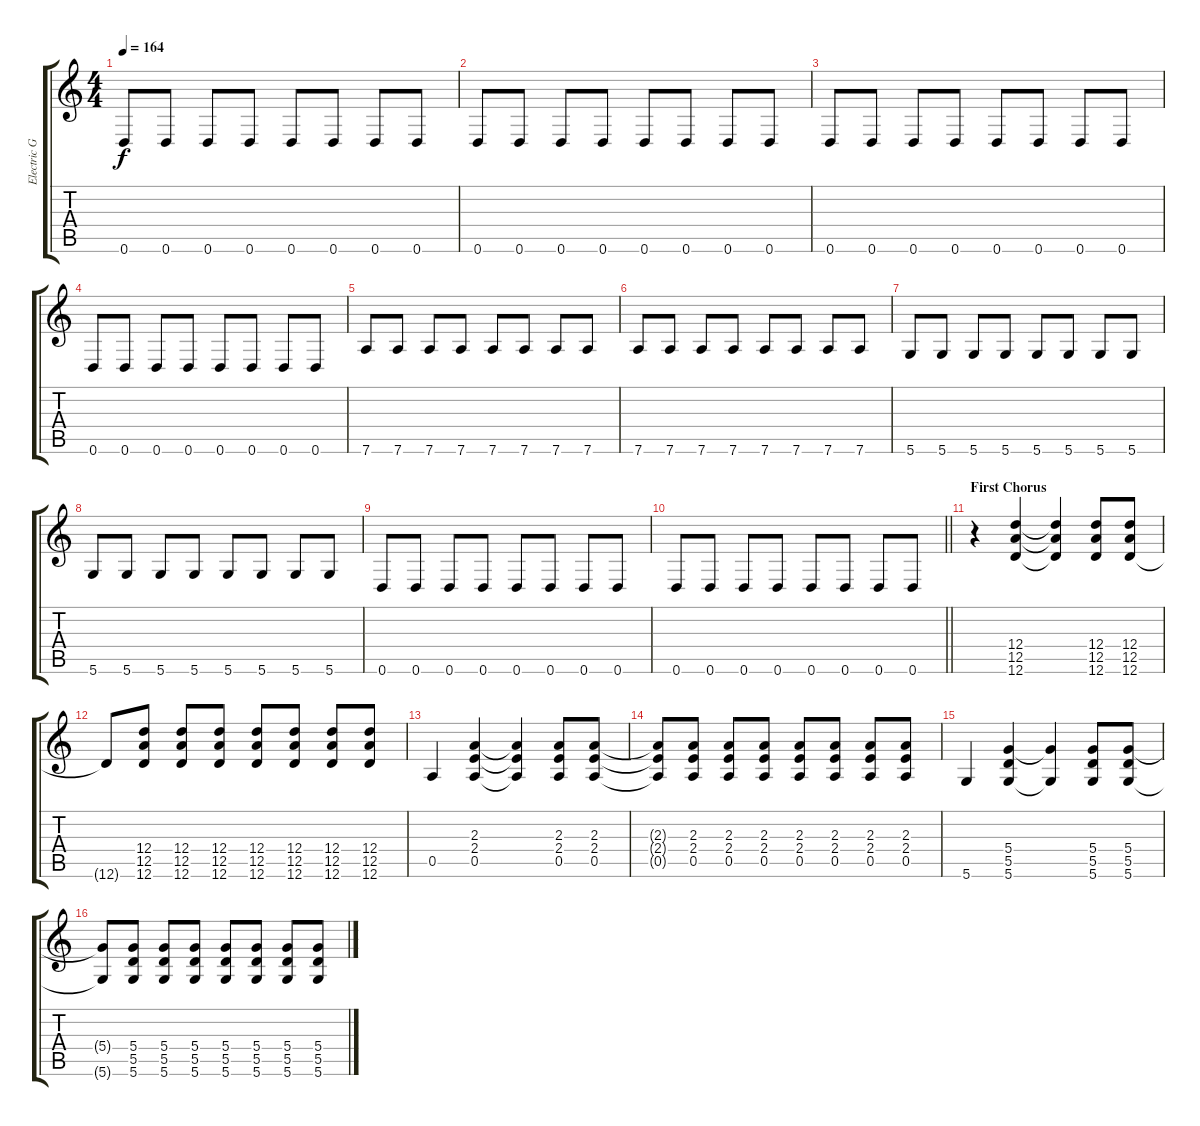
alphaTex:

\track ("Electric Guitar" "Electric G") {instrument distortionguitar}
\staff {score tabs}
\tuning (E4 B3 G3 D3 A2 D2) {hide}
\ts (4 4)
\tempo 164
\clef g2
\ks c
0.6.8{dy f} 0.6.8 0.6.8 0.6.8 0.6.8 0.6.8 0.6.8 0.6.8 |
0.6.8 0.6.8 0.6.8 0.6.8 0.6.8 0.6.8 0.6.8 0.6.8 |
0.6.8 0.6.8 0.6.8 0.6.8 0.6.8 0.6.8 0.6.8 0.6.8 |
0.6.8 0.6.8 0.6.8 0.6.8 0.6.8 0.6.8 0.6.8 0.6.8 |
7.6.8 7.6.8 7.6.8 7.6.8 7.6.8 7.6.8 7.6.8 7.6.8 |
7.6.8 7.6.8 7.6.8 7.6.8 7.6.8 7.6.8 7.6.8 7.6.8 |
5.6.8 5.6.8 5.6.8 5.6.8 5.6.8 5.6.8 5.6.8 5.6.8 |
5.6.8 5.6.8 5.6.8 5.6.8 5.6.8 5.6.8 5.6.8 5.6.8 |
0.6.8 0.6.8 0.6.8 0.6.8 0.6.8 0.6.8 0.6.8 0.6.8 |
\barLineRight lightlight
0.6.8 0.6.8 0.6.8 0.6.8 0.6.8 0.6.8 0.6.8 0.6.8 |
\section ("" "First Chorus")
r.4 (12.4 12.5 12.6).4{instrument overdrivenguitar} (12.4{t} 12.5{t} 12.6{t}).4 (12.4 12.5 12.6).8 (12.4 12.5 12.6).8 |
12.6{t}.8 (12.4 12.5 12.6).8 (12.4 12.5 12.6).8 (12.4 12.5 12.6).8 (12.4 12.5 12.6).8 (12.4 12.5 12.6).8 (12.4 12.5 12.6).8 (12.4 12.5 12.6).8 |
0.5.4 (2.3 2.4 0.5).4 (2.3{t} 2.4{t} 0.5{t}).4 (2.3 2.4 0.5).8 (2.3 2.4 0.5).8 |
(2.3{t} 2.4{t} 0.5{t}).8 (2.3 2.4 0.5).8 (2.3 2.4 0.5).8 (2.3 2.4 0.5).8 (2.3 2.4 0.5).8 (2.3 2.4 0.5).8 (2.3 2.4 0.5).8 (2.3 2.4 0.5).8 |
5.6.4 (5.4 5.5 5.6).4 (5.4{t} 5.6{t}).4 (5.4 5.5 5.6).8 (5.4 5.5 5.6).8 |
(5.4{t} 5.6{t}).8 (5.4 5.5 5.6).8 (5.4 5.5 5.6).8 (5.4 5.5 5.6).8 (5.4 5.5 5.6).8 (5.4 5.5 5.6).8 (5.4 5.5 5.6).8 (5.4 5.5 5.6).8
